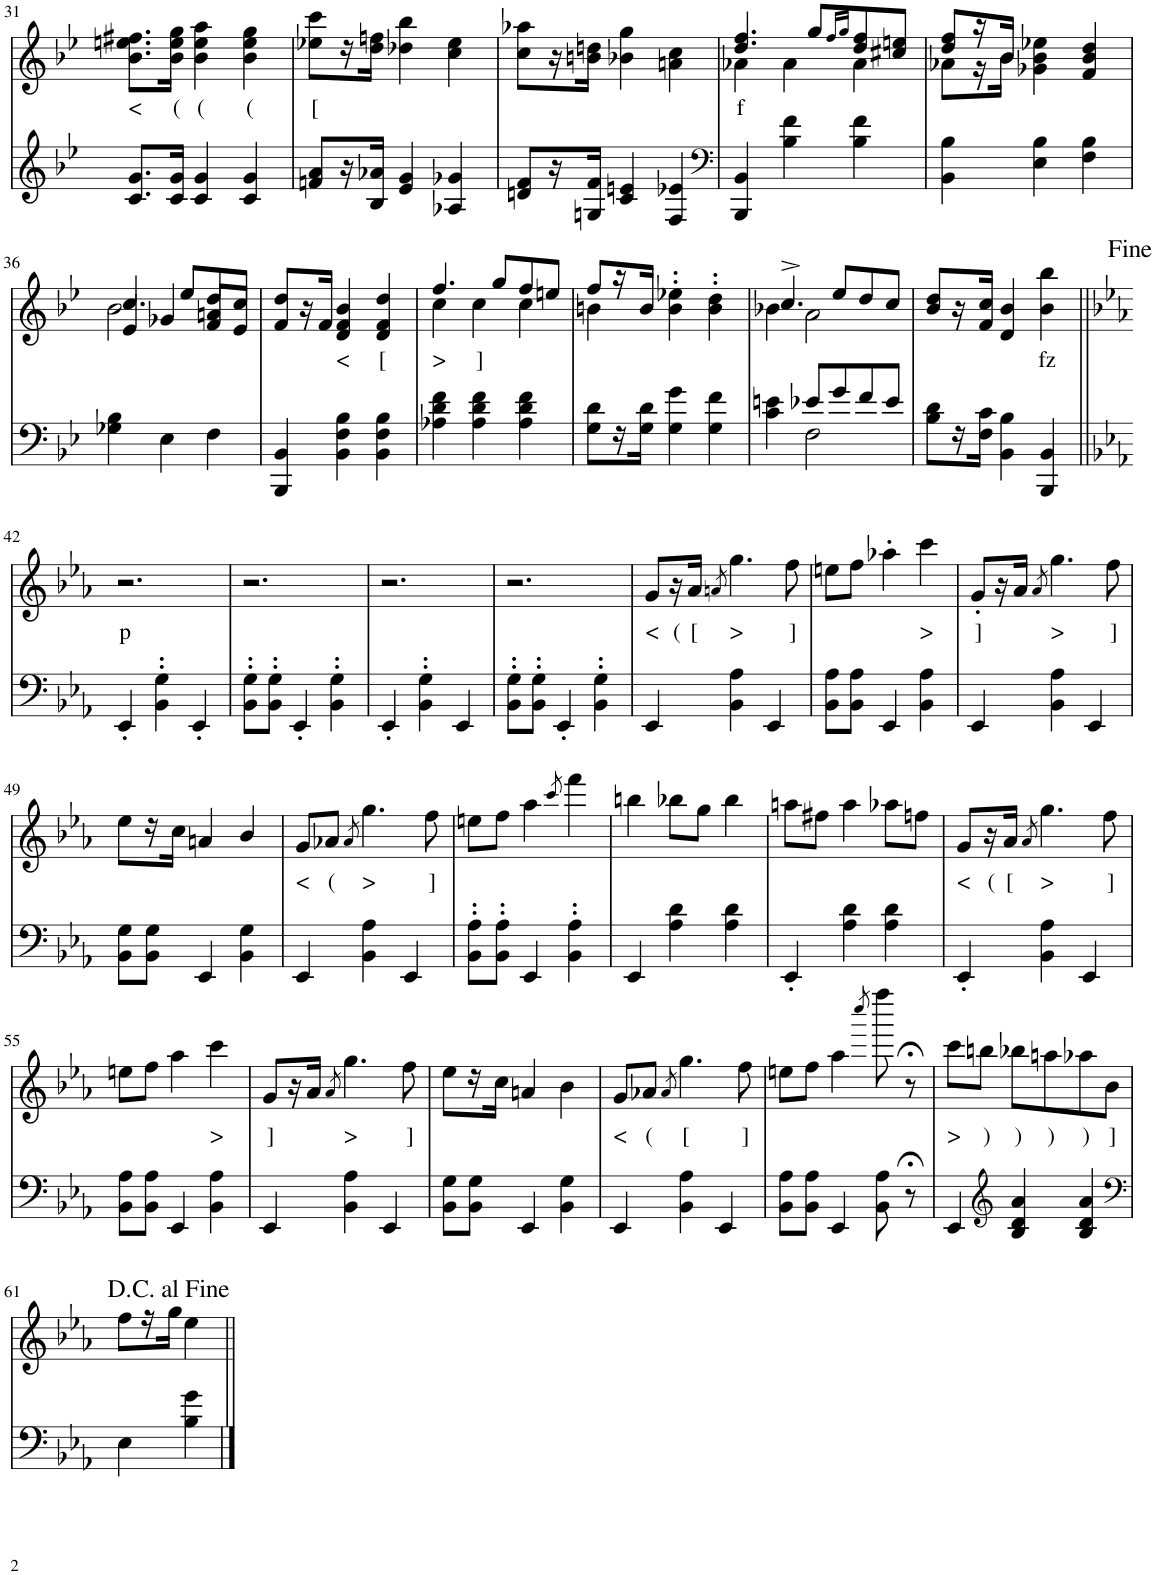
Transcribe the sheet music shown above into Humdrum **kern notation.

**kern	**kern	**text
*part2	*part1	*part1
*staff2	*staff1	*staff1
*I"piano	*I"piano	*
*I'Pno	*I'Pno	*
!!LO:PB:g=z
*clefG2	*clefG2	*
*k[b-e-]	*k[b-e-]	*
*B-:	*B-:	*
*M3/4	*M3/4	*
=31	=31	=31
!	!	!LO:LY:b
8.c/ 8.g/L	8.b-\ 8.een\ 8.ff#X\L	<
!	!	!LO:LY:b
16c/ 16g/Jk	16b-\ 16ee\ 16gg\Jk	(
!	!	!LO:LY:b
4c/ 4g/	4b-\ 4ee\ 4aa\	(
!	!	!LO:LY:b
4c/ 4g/	4b-\ 4ee\ 4gg\	(
=32	=32	=32
!	!	!LO:LY:b
8fn/ 8a/L	8ee-X\ 8ccc\L	[
16r	16r	.
16B-/ 16a-X/JJ	16dd\ 16ffn\JJ	.
4e-/ 4g/	4dd-X\ 4bb-\	.
4A-X/ 4g-X/	4cc\ 4ee-\	.
=33	=33	=33
8dn/ 8f/L	8cc\ 8aa-X\L	.
16r	16r	.
16Gn/ 16f/JJ	16bn\ 16ddn\JJ	.
4c/ 4en/	4b-X\ 4gg\	.
4F/ 4e-X/	4an\ 4cc\	.
=34	=34	=34
*clefF4	*	*
*	*^	*
!	!	!	!LO:LY:b
4BBB-/ 4BB-/	4.dd/ 4.ff/	4a-X\	f
4B-\ 4f\	.	4a-\	.
.	8gg/L	.	.
.	16qff/LL	.	.
.	16qgg/JJ	.	.
4B-\ 4f\	8dd/ 8ff/	4a-\	.
.	8cc#X/ 8een/J	.	.
=35	=35	=35	=35
4BB-\ 4B-\	8dd/ 8ff/L	8a-X\L	.
.	16r	16r	.
.	16b-/JJ	16b-\JJ	.
4E-\ 4B-\	4ryy	4g-X\ 4b-\ 4ee-X\	.
4F\ 4B-\	4f/ 4b-/ 4dd/	4ryy	.
!!LO:LB:g=z
=36	=36	=36	=36
*	*	*^	*
4G-X\ 4B-\	4.cc/	2b-\	4e-/	.
4E-\	.	.	4g-X/	.
.	8ee-/L	.	.	.
4F\	8dd/	4ryy	8f/ 8an/L	.
.	8cc/J	.	8e-/J	.
*	*v	*v	*v	*
=37	=37	=37
4BBB-/ 4BB-/	8f/ 8dd/L	.
.	16r	.
.	16f/JJ	.
!	!	!LO:LY:b
4BB-\ 4F\ 4B-\	4d/ 4f/ 4b-/	<
!	!	!LO:LY:b
4BB-\ 4F\ 4B-\	4d/ 4f/ 4dd/	[
=38	=38	=38
*	*^	*
!	!	!	!LO:LY:b
4A-X\ 4d\ 4f\	4.ff/	4cc\	>
!	!	!	!LO:LY:b
4A-\ 4d\ 4f\	.	4cc\	]
.	8gg/L	.	.
4A-\ 4d\ 4f\	8ff/	4cc\	.
.	8een/J	.	.
=39	=39	=39	=39
8G\ 8d\L	8ff/L	4bn\	.
16r	16r	.	.
16G\ 16d\JJ	16b/JJ	.	.
4G\ 4g\	4b\' 4ee-X\'	2ryy	.
4G\ 4f\	4b\' 4dd\'	.	.
=40	=40	=40	=40
*^	*	*	*
4ryy	4c\ 4en\	4.cc^/	4b-X\	.
8e-X/L	2F\	.	2a\	.
8g/	.	8ee-/L	.	.
8f/	.	8dd/	.	.
8e-/J	.	8cc/J	.	.
*v	*v	*	*	*
*	*v	*v	*
=41	=41	=41
8B-\ 8d\L	8b-/ 8dd/L	.
16r	16r	.
16F\ 16c\JJ	16f/ 16cc/JJ	.
4BB-\ 4B-\	4d/ 4b-/	.
!	!	!LO:LY:b
4BBB-/ 4BB-/	4b-\ 4bb-\	fz
!!LO:LB:g=z
=42||	=42||	=42||
*k[b-e-a-]	*k[b-e-a-]	*
!	!	!LO:LY:b
4EE-'/	2.r	p
4BB-\' 4G\'	.	.
4EE-'/	.	.
=43	=43	=43
8BB-\' 8G\'L	2.r	.
8BB-\' 8G\'J	.	.
4EE-'/	.	.
4BB-\' 4G\'	.	.
=44	=44	=44
4EE-'/	2.r	.
4BB-\' 4G\'	.	.
4EE-/	.	.
=45	=45	=45
8BB-\' 8G\'L	2.r	.
8BB-\' 8G\'J	.	.
4EE-'/	.	.
4BB-\' 4G\'	.	.
=46	=46	=46
!	!	!LO:LY:b
4EE-/	8g/L	<
!	!	!LO:LY:b
.	16r	(
!	!	!LO:LY:b
.	16a-/JJ	[
.	8qan/	.
!	!	!LO:LY:b
4BB-\ 4A-\	4.gg\	>
4EE-/	.	.
!	!	!LO:LY:b
.	8ff\	]
=47	=47	=47
8BB-\ 8A-\L	8een\L	.
8BB-\ 8A-\J	8ff\J	.
4EE-/	4aa-X'\	.
!	!	!LO:LY:b
4BB-\ 4A-\	4ccc\	>
=48	=48	=48
!	!	!LO:LY:b
4EE-/	8g'/L	]
.	16r	.
.	16a-/JJ	.
.	8qa-/	.
!	!	!LO:LY:b
4BB-\ 4A-\	4.gg\	>
4EE-/	.	.
!	!	!LO:LY:b
.	8ff\	]
!!LO:LB:g=z
=49	=49	=49
8BB-\ 8G\L	8ee-\L	.
8BB-\ 8G\J	16r	.
.	16cc\JJ	.
4EE-/	4an/	.
4BB-\ 4G\	4b-/	.
=50	=50	=50
!	!	!LO:LY:b
4EE-/	8g/L	<
!	!	!LO:LY:b
.	8a-X/J	(
.	8qa-/	.
!	!	!LO:LY:b
4BB-\ 4A-\	4.gg\	>
4EE-/	.	.
!	!	!LO:LY:b
.	8ff\	]
=51	=51	=51
8BB-\' 8A-\'L	8een\L	.
8BB-\' 8A-\'J	8ff\J	.
4EE-/	4aa-\	.
.	8qccc/	.
4BB-\' 4A-\'	4fff\	.
=52	=52	=52
4EE-/	4bbn\	.
4A-\ 4d\	8bb-X\L	.
.	8gg\J	.
4A-\ 4d\	4bb-\	.
=53	=53	=53
4EE-'/	8aan\L	.
.	8ff#X\J	.
4A-\ 4d\	4aa\	.
4A-\ 4d\	8aa-X\L	.
.	8ffn\J	.
=54	=54	=54
!	!	!LO:LY:b
4EE-'/	8g/L	<
!	!	!LO:LY:b
.	16r	(
!	!	!LO:LY:b
.	16a-/JJ	[
.	8qa-/	.
!	!	!LO:LY:b
4BB-\ 4A-\	4.gg\	>
4EE-/	.	.
!	!	!LO:LY:b
.	8ff\	]
!!LO:LB:g=z
=55	=55	=55
8BB-\ 8A-\L	8een\L	.
8BB-\ 8A-\J	8ff\J	.
4EE-/	4aa-\	.
!	!	!LO:LY:b
4BB-\ 4A-\	4ccc\	>
=56	=56	=56
!	!	!LO:LY:b
4EE-/	8g/L	]
.	16r	.
.	16a-/JJ	.
.	8qa-/	.
!	!	!LO:LY:b
4BB-\ 4A-\	4.gg\	>
4EE-/	.	.
!	!	!LO:LY:b
.	8ff\	]
=57	=57	=57
8BB-\ 8G\L	8ee-\L	.
8BB-\ 8G\J	16r	.
.	16cc\JJ	.
4EE-/	4an/	.
4BB-\ 4G\	4b-\	.
=58	=58	=58
!	!	!LO:LY:b
4EE-/	8g/L	<
!	!	!LO:LY:b
.	8a-X/J	(
.	8qa-/	.
!	!	!LO:LY:b
4BB-\ 4A-\	4.gg\	[
4EE-/	.	.
!	!	!LO:LY:b
.	8ff\	]
=59	=59	=59
8BB-\ 8A-\L	8een\L	.
8BB-\ 8A-\J	8ff\J	.
4EE-/	4aa-\	.
.	8qcccc/	.
8BB-\ 8A-\	8ffff\	.
8r;<	8r;<	.
=60	=60	=60
!	!	!LO:LY:b
4EE-/	8ccc\L	>
!	!	!LO:LY:b
.	8bbn\J	)
*clefG2	*	*
!	!	!LO:LY:b
4B-/ 4d/ 4a-/	8bb-X\L	)
!	!	!LO:LY:b
.	8aan\	)
!	!	!LO:LY:b
4B-/ 4d/ 4a-/	8aa-X\	)
!	!	!LO:LY:b
.	8b-\J	]
!!LO:LB:g=z
=61	=61	=61
*clefF4	*	*
4E-\	8ff\L	.
.	16r	.
.	16gg\JJ	.
4B-\ 4g\	4ee-\	.
=||	=||	=||
*-	*-	*-
